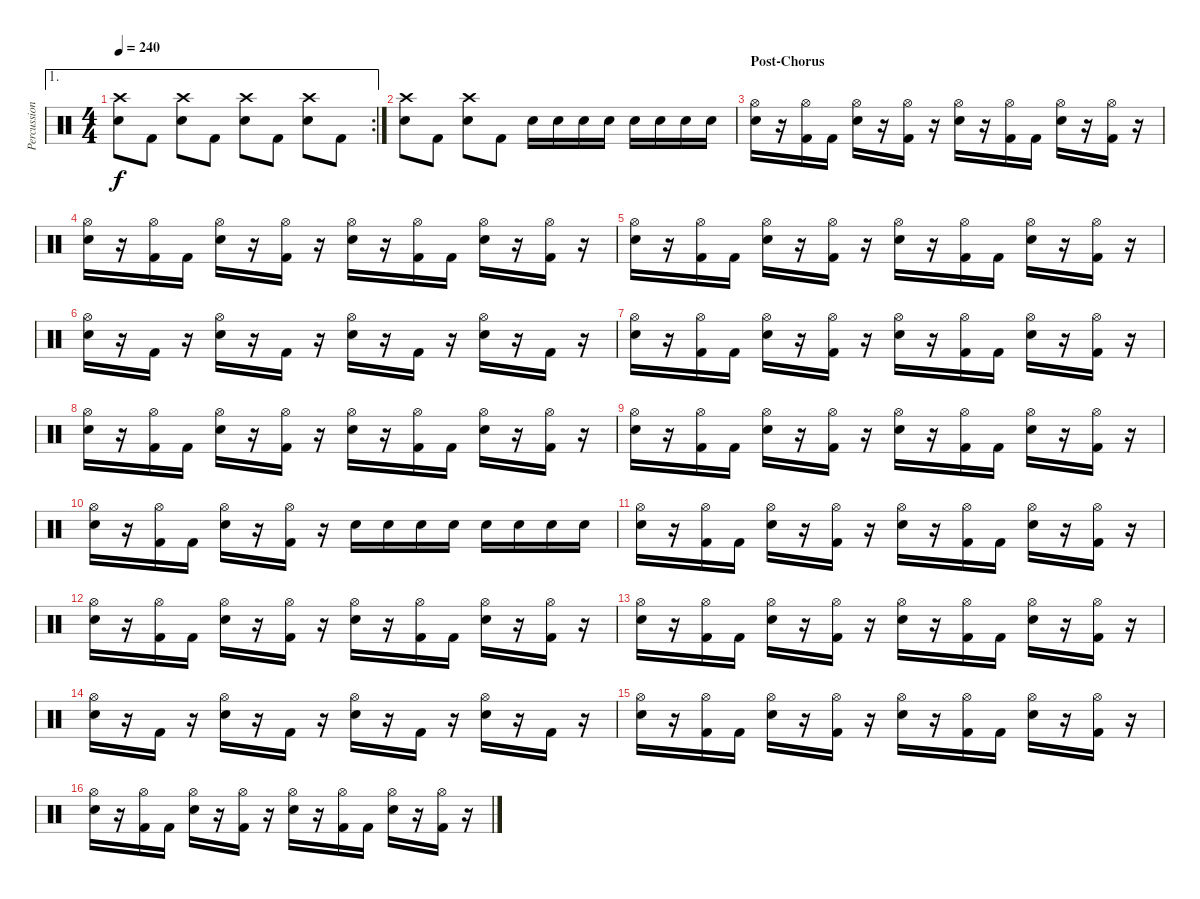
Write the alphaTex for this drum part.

\track ("Percussion" "Percussion") {instrument percussion}
\staff {score}
\articulation defaults
\ae 1
\rc 2
\ts (4 4)
\tempo 240
\clef neutral
\ks c
("Crash high (hit)" "Electric Snare (hit)").8{dy f} "Kick (hit) 2".8 ("Crash high (hit)" "Electric Snare (hit)").8 "Kick (hit) 2".8 ("Crash high (hit)" "Electric Snare (hit)").8 "Kick (hit) 2".8 ("Crash high (hit)" "Electric Snare (hit)").8 "Kick (hit) 2".8 |
("Crash high (hit)" "Electric Snare (hit)").8 "Kick (hit) 2".8 ("Crash high (hit)" "Electric Snare (hit)").8 "Kick (hit) 2".8 "Electric Snare (hit)".16 "Electric Snare (hit)".16 "Electric Snare (hit)".16 "Electric Snare (hit)".16 "Electric Snare (hit)".16 "Electric Snare (hit)".16 "Electric Snare (hit)".16 "Electric Snare (hit)".16 |
\section ("" "Post-Chorus")
("Hi-Hat (open)" "Electric Snare (hit)").16 r.16 ("Hi-Hat (open)" "Kick (hit) 2").16 "Kick (hit) 2".16 ("Hi-Hat (open)" "Electric Snare (hit)").16 r.16 ("Hi-Hat (open)" "Kick (hit) 2").16 r.16 ("Hi-Hat (open)" "Electric Snare (hit)").16 r.16 ("Hi-Hat (open)" "Kick (hit) 2").16 "Kick (hit) 2".16 ("Hi-Hat (open)" "Electric Snare (hit)").16 r.16 ("Hi-Hat (open)" "Kick (hit) 2").16 r.16 |
("Hi-Hat (open)" "Electric Snare (hit)").16 r.16 ("Hi-Hat (open)" "Kick (hit) 2").16 "Kick (hit) 2".16 ("Hi-Hat (open)" "Electric Snare (hit)").16 r.16 ("Hi-Hat (open)" "Kick (hit) 2").16 r.16 ("Hi-Hat (open)" "Electric Snare (hit)").16 r.16 ("Hi-Hat (open)" "Kick (hit) 2").16 "Kick (hit) 2".16 ("Hi-Hat (open)" "Electric Snare (hit)").16 r.16 ("Hi-Hat (open)" "Kick (hit) 2").16 r.16 |
("Hi-Hat (open)" "Electric Snare (hit)").16 r.16 ("Hi-Hat (open)" "Kick (hit) 2").16 "Kick (hit) 2".16 ("Hi-Hat (open)" "Electric Snare (hit)").16 r.16 ("Hi-Hat (open)" "Kick (hit) 2").16 r.16 ("Hi-Hat (open)" "Electric Snare (hit)").16 r.16 ("Hi-Hat (open)" "Kick (hit) 2").16 "Kick (hit) 2".16 ("Hi-Hat (open)" "Electric Snare (hit)").16 r.16 ("Hi-Hat (open)" "Kick (hit) 2").16 r.16 |
("Hi-Hat (open)" "Electric Snare (hit)").16 r.16 "Kick (hit) 2".16 r.16 ("Hi-Hat (open)" "Electric Snare (hit)").16 r.16 "Kick (hit) 2".16 r.16 ("Hi-Hat (open)" "Electric Snare (hit)").16 r.16 "Kick (hit) 2".16 r.16 ("Hi-Hat (open)" "Electric Snare (hit)").16 r.16 "Kick (hit) 2".16 r.16 |
("Hi-Hat (open)" "Electric Snare (hit)").16 r.16 ("Hi-Hat (open)" "Kick (hit) 2").16 "Kick (hit) 2".16 ("Hi-Hat (open)" "Electric Snare (hit)").16 r.16 ("Hi-Hat (open)" "Kick (hit) 2").16 r.16 ("Hi-Hat (open)" "Electric Snare (hit)").16 r.16 ("Hi-Hat (open)" "Kick (hit) 2").16 "Kick (hit) 2".16 ("Hi-Hat (open)" "Electric Snare (hit)").16 r.16 ("Hi-Hat (open)" "Kick (hit) 2").16 r.16 |
("Hi-Hat (open)" "Electric Snare (hit)").16 r.16 ("Hi-Hat (open)" "Kick (hit) 2").16 "Kick (hit) 2".16 ("Hi-Hat (open)" "Electric Snare (hit)").16 r.16 ("Hi-Hat (open)" "Kick (hit) 2").16 r.16 ("Hi-Hat (open)" "Electric Snare (hit)").16 r.16 ("Hi-Hat (open)" "Kick (hit) 2").16 "Kick (hit) 2".16 ("Hi-Hat (open)" "Electric Snare (hit)").16 r.16 ("Hi-Hat (open)" "Kick (hit) 2").16 r.16 |
("Hi-Hat (open)" "Electric Snare (hit)").16 r.16 ("Hi-Hat (open)" "Kick (hit) 2").16 "Kick (hit) 2".16 ("Hi-Hat (open)" "Electric Snare (hit)").16 r.16 ("Hi-Hat (open)" "Kick (hit) 2").16 r.16 ("Hi-Hat (open)" "Electric Snare (hit)").16 r.16 ("Hi-Hat (open)" "Kick (hit) 2").16 "Kick (hit) 2".16 ("Hi-Hat (open)" "Electric Snare (hit)").16 r.16 ("Hi-Hat (open)" "Kick (hit) 2").16 r.16 |
("Hi-Hat (open)" "Electric Snare (hit)").16 r.16 ("Hi-Hat (open)" "Kick (hit) 2").16 "Kick (hit) 2".16 ("Hi-Hat (open)" "Electric Snare (hit)").16 r.16 ("Hi-Hat (open)" "Kick (hit) 2").16 r.16 "Electric Snare (hit)".16 "Electric Snare (hit)".16 "Electric Snare (hit)".16 "Electric Snare (hit)".16 "Electric Snare (hit)".16 "Electric Snare (hit)".16 "Electric Snare (hit)".16 "Electric Snare (hit)".16 |
("Hi-Hat (open)" "Electric Snare (hit)").16 r.16 ("Hi-Hat (open)" "Kick (hit) 2").16 "Kick (hit) 2".16 ("Hi-Hat (open)" "Electric Snare (hit)").16 r.16 ("Hi-Hat (open)" "Kick (hit) 2").16 r.16 ("Hi-Hat (open)" "Electric Snare (hit)").16 r.16 ("Hi-Hat (open)" "Kick (hit) 2").16 "Kick (hit) 2".16 ("Hi-Hat (open)" "Electric Snare (hit)").16 r.16 ("Hi-Hat (open)" "Kick (hit) 2").16 r.16 |
("Hi-Hat (open)" "Electric Snare (hit)").16 r.16 ("Hi-Hat (open)" "Kick (hit) 2").16 "Kick (hit) 2".16 ("Hi-Hat (open)" "Electric Snare (hit)").16 r.16 ("Hi-Hat (open)" "Kick (hit) 2").16 r.16 ("Hi-Hat (open)" "Electric Snare (hit)").16 r.16 ("Hi-Hat (open)" "Kick (hit) 2").16 "Kick (hit) 2".16 ("Hi-Hat (open)" "Electric Snare (hit)").16 r.16 ("Hi-Hat (open)" "Kick (hit) 2").16 r.16 |
("Hi-Hat (open)" "Electric Snare (hit)").16 r.16 ("Hi-Hat (open)" "Kick (hit) 2").16 "Kick (hit) 2".16 ("Hi-Hat (open)" "Electric Snare (hit)").16 r.16 ("Hi-Hat (open)" "Kick (hit) 2").16 r.16 ("Hi-Hat (open)" "Electric Snare (hit)").16 r.16 ("Hi-Hat (open)" "Kick (hit) 2").16 "Kick (hit) 2".16 ("Hi-Hat (open)" "Electric Snare (hit)").16 r.16 ("Hi-Hat (open)" "Kick (hit) 2").16 r.16 |
("Hi-Hat (open)" "Electric Snare (hit)").16 r.16 "Kick (hit) 2".16 r.16 ("Hi-Hat (open)" "Electric Snare (hit)").16 r.16 "Kick (hit) 2".16 r.16 ("Hi-Hat (open)" "Electric Snare (hit)").16 r.16 "Kick (hit) 2".16 r.16 ("Hi-Hat (open)" "Electric Snare (hit)").16 r.16 "Kick (hit) 2".16 r.16 |
("Hi-Hat (open)" "Electric Snare (hit)").16 r.16 ("Hi-Hat (open)" "Kick (hit) 2").16 "Kick (hit) 2".16 ("Hi-Hat (open)" "Electric Snare (hit)").16 r.16 ("Hi-Hat (open)" "Kick (hit) 2").16 r.16 ("Hi-Hat (open)" "Electric Snare (hit)").16 r.16 ("Hi-Hat (open)" "Kick (hit) 2").16 "Kick (hit) 2".16 ("Hi-Hat (open)" "Electric Snare (hit)").16 r.16 ("Hi-Hat (open)" "Kick (hit) 2").16 r.16 |
("Hi-Hat (open)" "Electric Snare (hit)").16 r.16 ("Hi-Hat (open)" "Kick (hit) 2").16 "Kick (hit) 2".16 ("Hi-Hat (open)" "Electric Snare (hit)").16 r.16 ("Hi-Hat (open)" "Kick (hit) 2").16 r.16 ("Hi-Hat (open)" "Electric Snare (hit)").16 r.16 ("Hi-Hat (open)" "Kick (hit) 2").16 "Kick (hit) 2".16 ("Hi-Hat (open)" "Electric Snare (hit)").16 r.16 ("Hi-Hat (open)" "Kick (hit) 2").16 r.16
